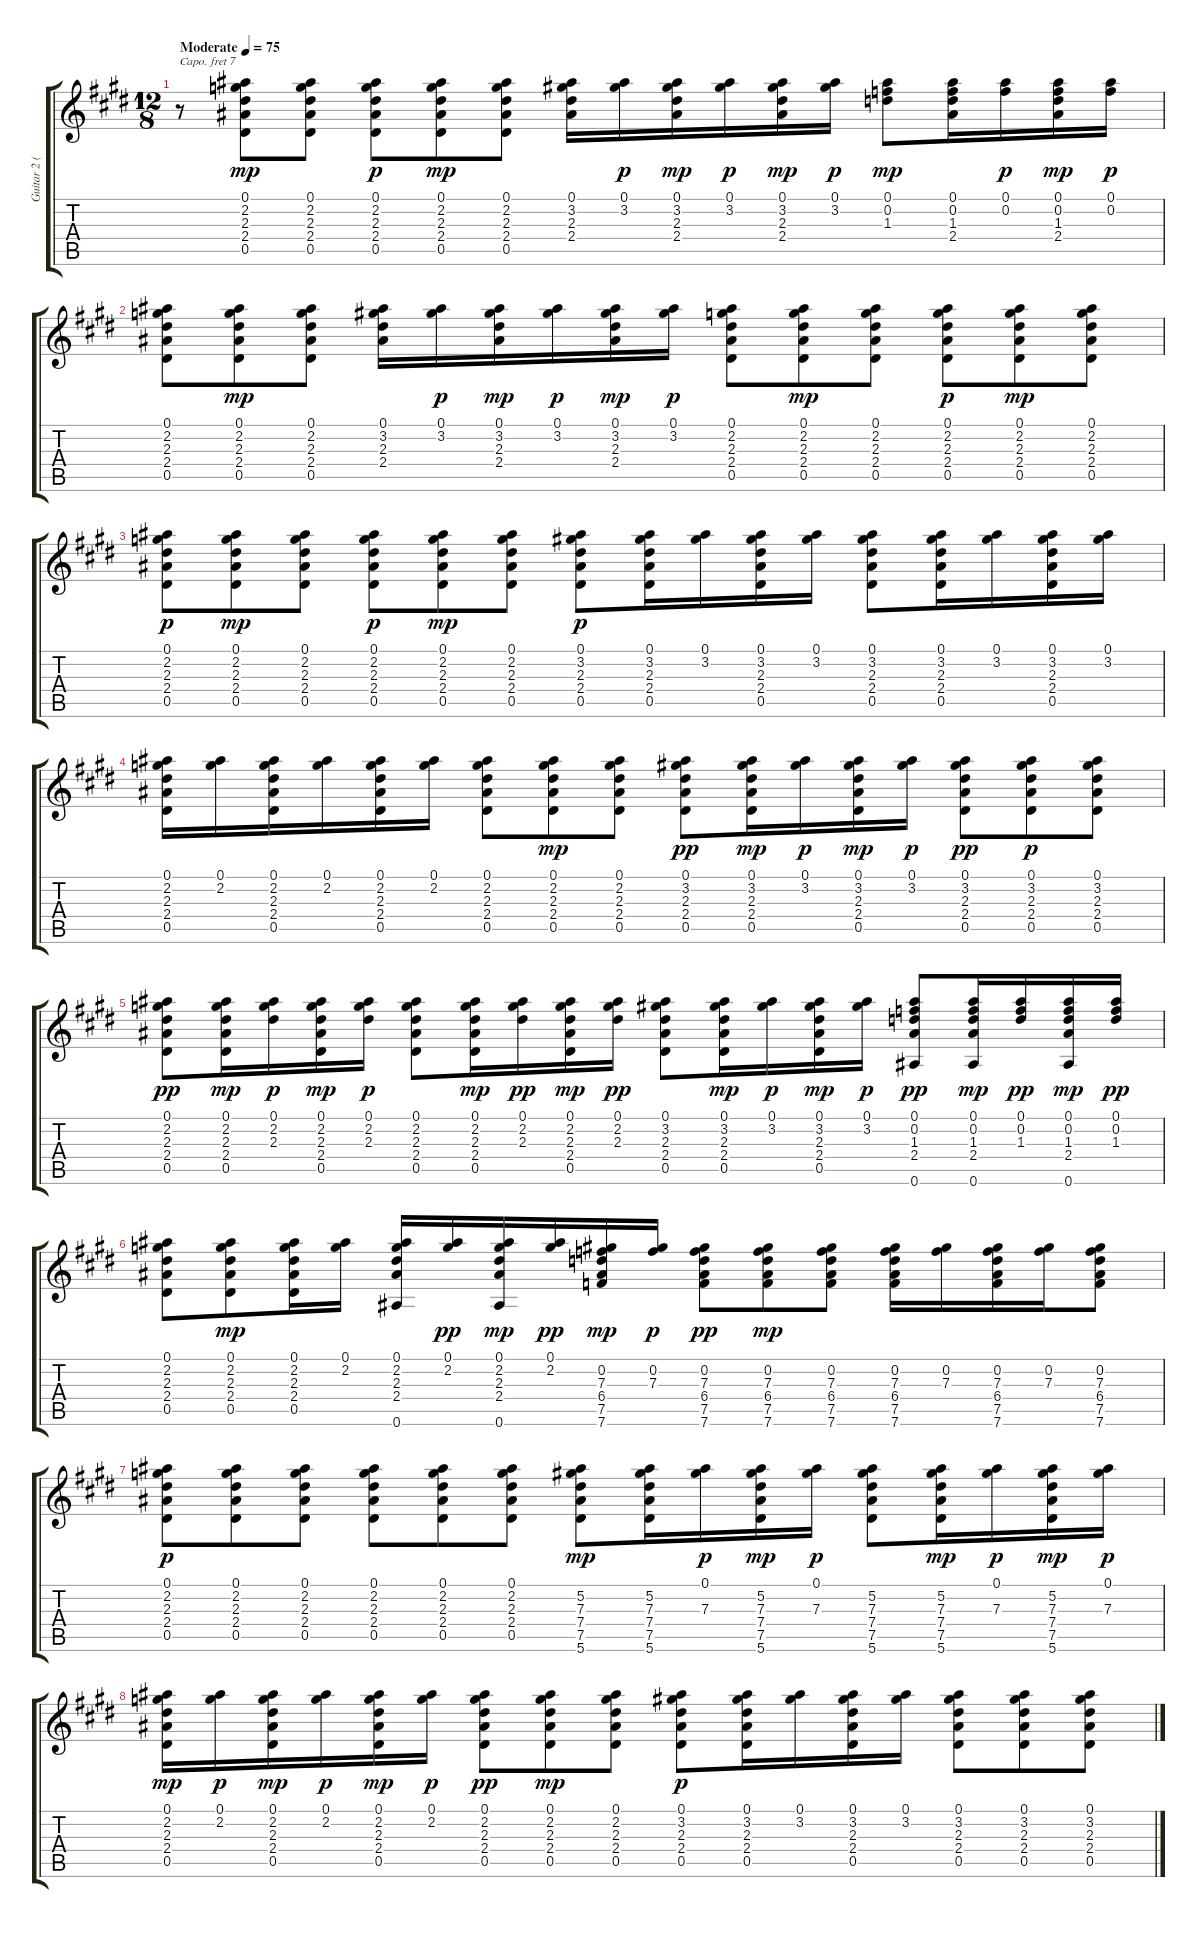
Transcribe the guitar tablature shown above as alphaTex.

\track ("Guitar 2 (Rhythm)" "Guitar 2 (") {instrument acousticguitarnylon}
\staff {score tabs}
\capo 7
\tuning (Eb4 Bb3 Gb3 Db3 Ab2 Eb2) {hide}
\ts (12 8)
\tempo (75 "Moderate")
\clef g2
\ks e
r.8{dy mp instrument acousticguitarnylon} (0.1 2.2 2.3 2.4 0.5).8 (0.1 2.2 2.3 2.4 0.5).8 (0.1 2.2 2.3 2.4 0.5).8{dy p} (0.1 2.2 2.3 2.4 0.5).8{dy mp} (0.1 2.2 2.3 2.4 0.5).8 (0.1 3.2 2.3 2.4).16 (0.1 3.2).16{dy p} (0.1 3.2 2.3 2.4).16{dy mp} (0.1 3.2).16{dy p} (0.1 3.2 2.3 2.4).16{dy mp} (0.1 3.2).16{dy p} (0.1 0.2 1.3).8{dy mp} (0.1 0.2 1.3 2.4).16 (0.1 0.2).16{dy p} (0.1 0.2 1.3 2.4).16{dy mp} (0.1 0.2).16{dy p} |
(0.1 2.2 2.3 2.4 0.5).8 (0.1 2.2 2.3 2.4 0.5).8{dy mp} (0.1 2.2 2.3 2.4 0.5).8 (0.1 3.2 2.3 2.4).16 (0.1 3.2).16{dy p} (0.1 3.2 2.3 2.4).16{dy mp} (0.1 3.2).16{dy p} (0.1 3.2 2.3 2.4).16{dy mp} (0.1 3.2).16{dy p} (0.1 2.2 2.3 2.4 0.5).8 (0.1 2.2 2.3 2.4 0.5).8{dy mp} (0.1 2.2 2.3 2.4 0.5).8 (0.1 2.2 2.3 2.4 0.5).8{dy p} (0.1 2.2 2.3 2.4 0.5).8{dy mp} (0.1 2.2 2.3 2.4 0.5).8 |
(0.1 2.2 2.3 2.4 0.5).8{dy p} (0.1 2.2 2.3 2.4 0.5).8{dy mp} (0.1 2.2 2.3 2.4 0.5).8 (0.1 2.2 2.3 2.4 0.5).8{dy p} (0.1 2.2 2.3 2.4 0.5).8{dy mp} (0.1 2.2 2.3 2.4 0.5).8 (0.1 3.2 2.3 2.4 0.5).8{dy p} (0.1 3.2 2.3 2.4 0.5).16 (0.1 3.2).16 (0.1 3.2 2.3 2.4 0.5).16 (0.1 3.2).16 (0.1 3.2 2.3 2.4 0.5).8 (0.1 3.2 2.3 2.4 0.5).16 (0.1 3.2).16 (0.1 3.2 2.3 2.4 0.5).16 (0.1 3.2).16 |
(0.1 2.2 2.3 2.4 0.5).16 (0.1 2.2).16 (0.1 2.2 2.3 2.4 0.5).16 (0.1 2.2).16 (0.1 2.2 2.3 2.4 0.5).16 (0.1 2.2).16 (0.1 2.2 2.3 2.4 0.5).8 (0.1 2.2 2.3 2.4 0.5).8{dy mp} (0.1 2.2 2.3 2.4 0.5).8 (0.1 3.2 2.3 2.4 0.5).8{dy pp} (0.1 3.2 2.3 2.4 0.5).16{dy mp} (0.1 3.2).16{dy p} (0.1 3.2 2.3 2.4 0.5).16{dy mp} (0.1 3.2).16{dy p} (0.1 3.2 2.3 2.4 0.5).8{dy pp} (0.1 3.2 2.3 2.4 0.5).8{dy p} (0.1 3.2 2.3 2.4 0.5).8 |
(0.1 2.2 2.3 2.4 0.5).8{dy pp} (0.1 2.2 2.3 2.4 0.5).16{dy mp} (0.1 2.2 2.3).16{dy p} (0.1 2.2 2.3 2.4 0.5).16{dy mp} (0.1 2.2 2.3).16{dy p} (0.1 2.2 2.3 2.4 0.5).8 (0.1 2.2 2.3 2.4 0.5).16{dy mp} (0.1 2.2 2.3).16{dy pp} (0.1 2.2 2.3 2.4 0.5).16{dy mp} (0.1 2.2 2.3).16{dy pp} (0.1 3.2 2.3 2.4 0.5).8 (0.1 3.2 2.3 2.4 0.5).16{dy mp} (0.1 3.2).16{dy p} (0.1 3.2 2.3 2.4 0.5).16{dy mp} (0.1 3.2).16{dy p} (0.1 0.2 1.3 2.4 0.6).8{dy pp} (0.1 0.2 1.3 2.4 0.6).16{dy mp} (0.1 0.2 1.3).16{dy pp} (0.1 0.2 1.3 2.4 0.6).16{dy mp} (0.1 0.2 1.3).16{dy pp} |
(0.1 2.2 2.3 2.4 0.5).8 (0.1 2.2 2.3 2.4 0.5).8{dy mp} (0.1 2.2 2.3 2.4 0.5).16 (0.1 2.2).16 (0.1 2.2 2.3 2.4 0.6).16 (0.1 2.2).16{dy pp} (0.1 2.2 2.3 2.4 0.6).16{dy mp} (0.1 2.2).16{dy pp} (0.2 7.3 6.4 7.5 7.6).16{dy mp} (0.2 7.3).16{dy p} (0.2 7.3 6.4 7.5 7.6).8{dy pp} (0.2 7.3 6.4 7.5 7.6).8{dy mp} (0.2 7.3 6.4 7.5 7.6).8 (0.2 7.3 6.4 7.5 7.6).16 (0.2 7.3).16 (0.2 7.3 6.4 7.5 7.6).16 (0.2 7.3).16 (0.2 7.3 6.4 7.5 7.6).8 |
(0.1 2.2 2.3 2.4 0.5).8{dy p} (0.1 2.2 2.3 2.4 0.5).8 (0.1 2.2 2.3 2.4 0.5).8 (0.1 2.2 2.3 2.4 0.5).8 (0.1 2.2 2.3 2.4 0.5).8 (0.1 2.2 2.3 2.4 0.5).8 (5.2 7.3 7.4 7.5 5.6).8{dy mp} (5.2 7.3 7.4 7.5 5.6).16 (0.1 7.3).16{dy p} (5.2 7.3 7.4 7.5 5.6).16{dy mp} (0.1 7.3).16{dy p} (5.2 7.3 7.4 7.5 5.6).8 (5.2 7.3 7.4 7.5 5.6).16{dy mp} (0.1 7.3).16{dy p} (5.2 7.3 7.4 7.5 5.6).16{dy mp} (0.1 7.3).16{dy p} |
(0.1 2.2 2.3 2.4 0.5).16{dy mp} (0.1 2.2).16{dy p} (0.1 2.2 2.3 2.4 0.5).16{dy mp} (0.1 2.2).16{dy p} (0.1 2.2 2.3 2.4 0.5).16{dy mp} (0.1 2.2).16{dy p} (0.1 2.2 2.3 2.4 0.5).8{dy pp} (0.1 2.2 2.3 2.4 0.5).8{dy mp} (0.1 2.2 2.3 2.4 0.5).8 (0.1 3.2 2.3 2.4 0.5).8{dy p} (0.1 3.2 2.3 2.4 0.5).16 (0.1 3.2).16 (0.1 3.2 2.3 2.4 0.5).16 (0.1 3.2).16 (0.1 3.2 2.3 2.4 0.5).8 (0.1 3.2 2.3 2.4 0.5).8 (0.1 3.2 2.3 2.4 0.5).8
